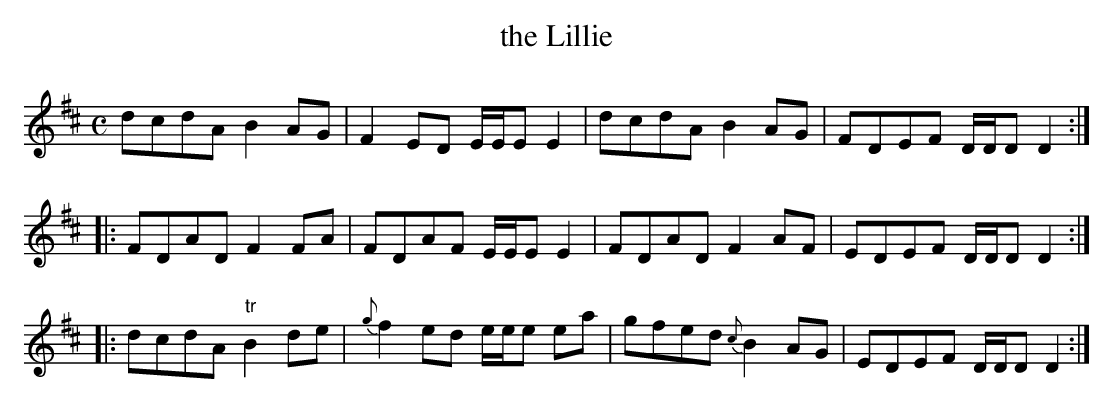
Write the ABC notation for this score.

X:1
T:the Lillie
M:C
K:D
dcdA B2AG| F2ED E/E/E E2| dcdA B2AG| FDEF D/D/D D2:|
|:FDAD F2FA| FDAF E/E/E E2| FDAD F2AF| EDEF D/D/D D2:|
|:dcdA "tr"B2de| {g}f2ed e/e/e ea|\
gfed {c}B2AG| EDEF D/D/D D2:|
